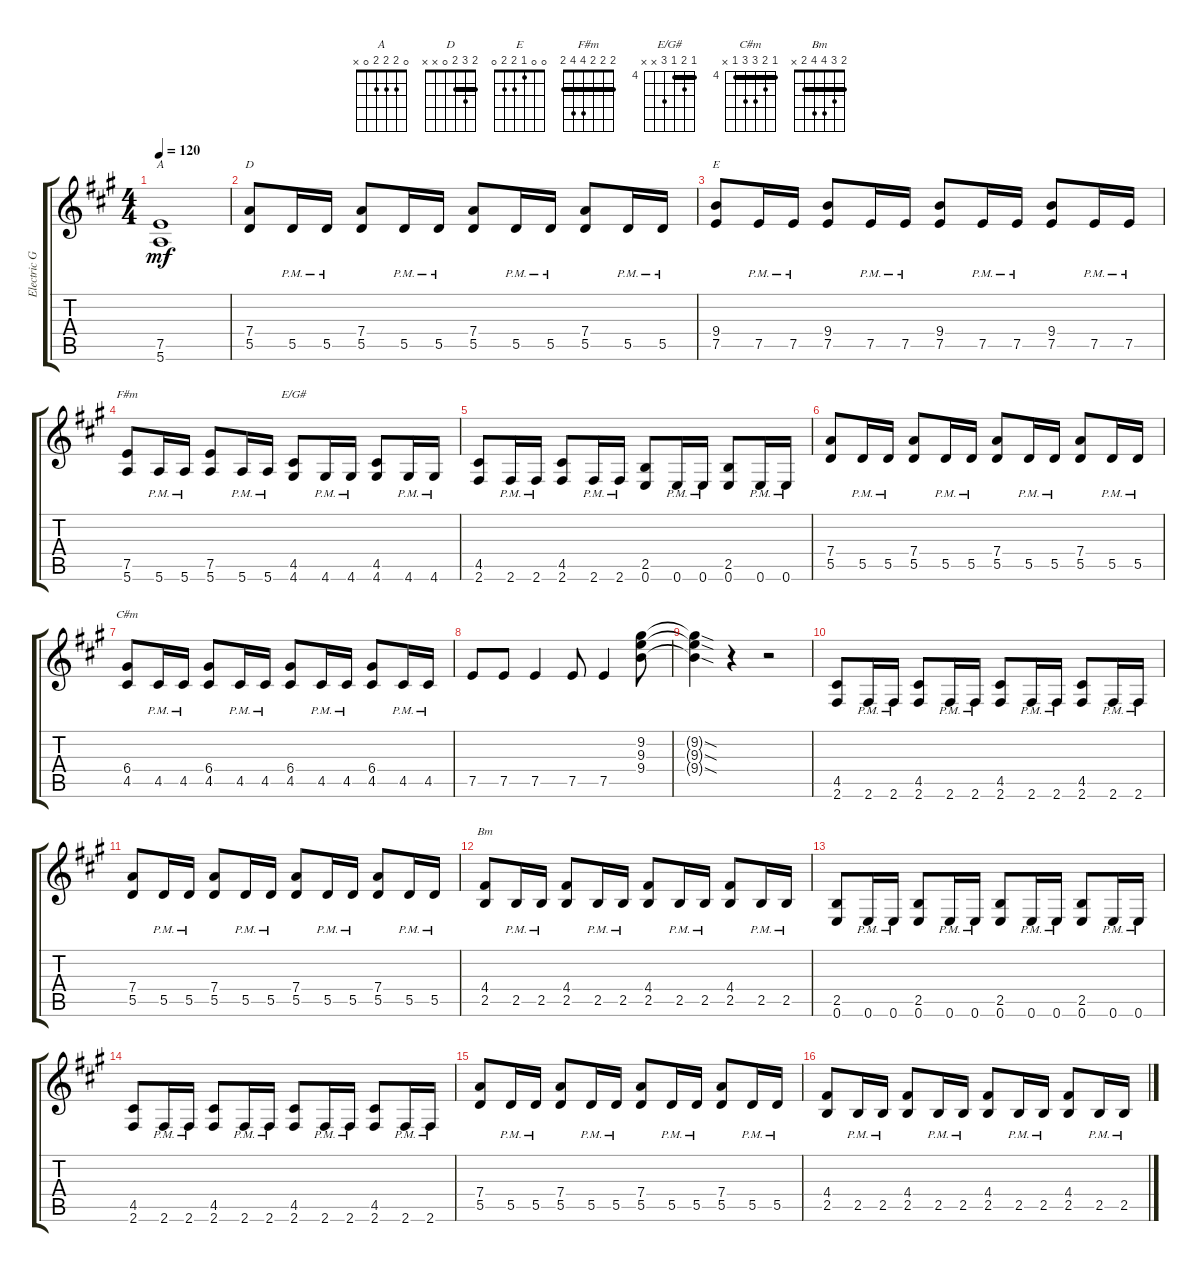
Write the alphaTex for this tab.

\track ("Electric Guitar - 1" "Electric G") {instrument electricbassfinger}
\staff {score tabs}
\tuning (E4 B3 G3 D3 A2 E2) {hide}
\chord ("A" 0 2 2 2 0 x)
\chord ("D" 2 3 2 0 x x) {barre 2}
\chord ("E" 0 0 1 2 2 0)
\chord ("F#m" 2 2 2 4 4 2) {barre 2}
\chord ("E/G#" 4 5 4 6 x x) {firstfret 4 barre 4}
\chord ("C#m" 4 5 6 6 4 x) {firstfret 4 barre 4}
\chord ("Bm" 2 3 4 4 2 x) {barre 2}
\ts (4 4)
\tempo 120
\clef g2
\ks f#minor
(7.5 5.6).1{ch "A" dy mf} |
(7.4 5.5).8{ch "D"} 5.5{pm}.16 5.5{pm}.16 (7.4 5.5).8 5.5{pm}.16 5.5{pm}.16 (7.4 5.5).8 5.5{pm}.16 5.5{pm}.16 (7.4 5.5).8 5.5{pm}.16 5.5{pm}.16 |
(9.4 7.5).8{ch "E"} 7.5{pm}.16 7.5{pm}.16 (9.4 7.5).8 7.5{pm}.16 7.5{pm}.16 (9.4 7.5).8 7.5{pm}.16 7.5{pm}.16 (9.4 7.5).8 7.5{pm}.16 7.5{pm}.16 |
(7.5 5.6).8{ch "F#m"} 5.6{pm}.16 5.6{pm}.16 (7.5 5.6).8 5.6{pm}.16 5.6{pm}.16 (4.5 4.6).8{ch "E/G#"} 4.6{pm}.16 4.6{pm}.16 (4.5 4.6).8 4.6{pm}.16 4.6{pm}.16 |
(4.5 2.6).8 2.6{pm}.16 2.6{pm}.16 (4.5 2.6).8 2.6{pm}.16 2.6{pm}.16 (2.5 0.6).8 0.6{pm}.16 0.6{pm}.16 (2.5 0.6).8 0.6{pm}.16 0.6{pm}.16 |
(7.4 5.5).8 5.5{pm}.16 5.5{pm}.16 (7.4 5.5).8 5.5{pm}.16 5.5{pm}.16 (7.4 5.5).8 5.5{pm}.16 5.5{pm}.16 (7.4 5.5).8 5.5{pm}.16 5.5{pm}.16 |
(6.4 4.5).8{ch "C#m"} 4.5{pm}.16 4.5{pm}.16 (6.4 4.5).8 4.5{pm}.16 4.5{pm}.16 (6.4 4.5).8 4.5{pm}.16 4.5{pm}.16 (6.4 4.5).8 4.5{pm}.16 4.5{pm}.16 |
7.5.8 7.5.8 7.5.4 7.5.8 7.5.4 (9.2 9.3 9.4).8 |
(9.2{sod t} 9.3{sod t} 9.4{sod t}).4 r.4 r.2 |
(4.5 2.6).8 2.6{pm}.16 2.6{pm}.16 (4.5 2.6).8 2.6{pm}.16 2.6{pm}.16 (4.5 2.6).8 2.6{pm}.16 2.6{pm}.16 (4.5 2.6).8 2.6{pm}.16 2.6{pm}.16 |
(7.4 5.5).8 5.5{pm}.16 5.5{pm}.16 (7.4 5.5).8 5.5{pm}.16 5.5{pm}.16 (7.4 5.5).8 5.5{pm}.16 5.5{pm}.16 (7.4 5.5).8 5.5{pm}.16 5.5{pm}.16 |
(4.4 2.5).8{ch "Bm"} 2.5{pm}.16 2.5{pm}.16 (4.4 2.5).8 2.5{pm}.16 2.5{pm}.16 (4.4 2.5).8 2.5{pm}.16 2.5{pm}.16 (4.4 2.5).8 2.5{pm}.16 2.5{pm}.16 |
(2.5 0.6).8 0.6{pm}.16 0.6{pm}.16 (2.5 0.6).8 0.6{pm}.16 0.6{pm}.16 (2.5 0.6).8 0.6{pm}.16 0.6{pm}.16 (2.5 0.6).8 0.6{pm}.16 0.6{pm}.16 |
(4.5 2.6).8 2.6{pm}.16 2.6{pm}.16 (4.5 2.6).8 2.6{pm}.16 2.6{pm}.16 (4.5 2.6).8 2.6{pm}.16 2.6{pm}.16 (4.5 2.6).8 2.6{pm}.16 2.6{pm}.16 |
(7.4 5.5).8 5.5{pm}.16 5.5{pm}.16 (7.4 5.5).8 5.5{pm}.16 5.5{pm}.16 (7.4 5.5).8 5.5{pm}.16 5.5{pm}.16 (7.4 5.5).8 5.5{pm}.16 5.5{pm}.16 |
(4.4 2.5).8 2.5{pm}.16 2.5{pm}.16 (4.4 2.5).8 2.5{pm}.16 2.5{pm}.16 (4.4 2.5).8 2.5{pm}.16 2.5{pm}.16 (4.4 2.5).8 2.5{pm}.16 2.5{pm}.16
